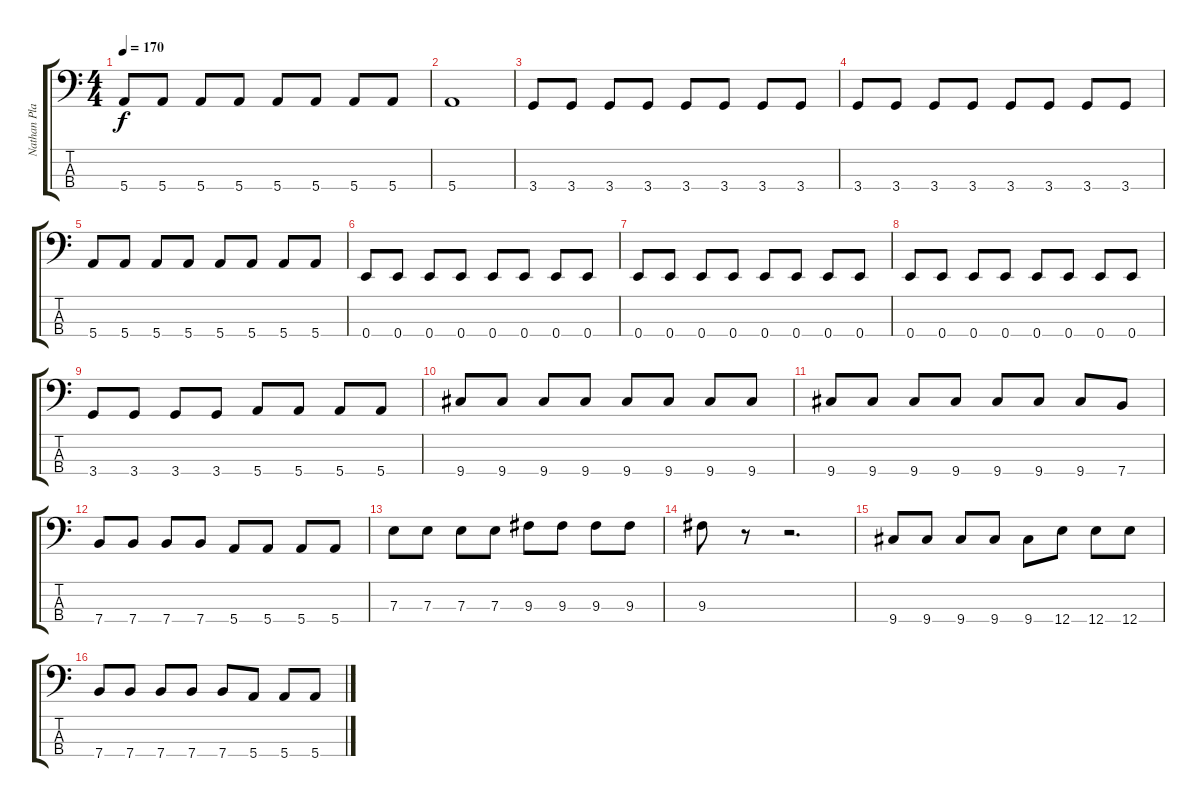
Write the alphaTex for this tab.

\track ("Nathan Playing bass" "Nathan Pla") {instrument electricbassfinger}
\staff {score tabs}
\tuning (G2 D2 A1 E1) {hide}
\ts (4 4)
\tempo 170
\clef f4
\ks c
5.4.8{dy f} 5.4.8 5.4.8 5.4.8 5.4.8 5.4.8 5.4.8 5.4.8 |
5.4.1 |
3.4.8 3.4.8 3.4.8 3.4.8 3.4.8 3.4.8 3.4.8 3.4.8 |
3.4.8 3.4.8 3.4.8 3.4.8 3.4.8 3.4.8 3.4.8 3.4.8 |
5.4.8 5.4.8 5.4.8 5.4.8 5.4.8 5.4.8 5.4.8 5.4.8 |
0.4.8 0.4.8 0.4.8 0.4.8 0.4.8 0.4.8 0.4.8 0.4.8 |
0.4.8 0.4.8 0.4.8 0.4.8 0.4.8 0.4.8 0.4.8 0.4.8 |
0.4.8 0.4.8 0.4.8 0.4.8 0.4.8 0.4.8 0.4.8 0.4.8 |
3.4.8 3.4.8 3.4.8 3.4.8 5.4.8 5.4.8 5.4.8 5.4.8 |
9.4.8 9.4.8 9.4.8 9.4.8 9.4.8 9.4.8 9.4.8 9.4.8 |
9.4.8 9.4.8 9.4.8 9.4.8 9.4.8 9.4.8 9.4.8 7.4.8 |
7.4.8 7.4.8 7.4.8 7.4.8 5.4.8 5.4.8 5.4.8 5.4.8 |
7.3.8 7.3.8 7.3.8 7.3.8 9.3.8 9.3.8 9.3.8 9.3.8 |
9.3.8 r.8 r.2{d} |
9.4.8 9.4.8 9.4.8 9.4.8 9.4.8 12.4.8 12.4.8 12.4.8 |
7.4.8 7.4.8 7.4.8 7.4.8 7.4.8 5.4.8 5.4.8 5.4.8
